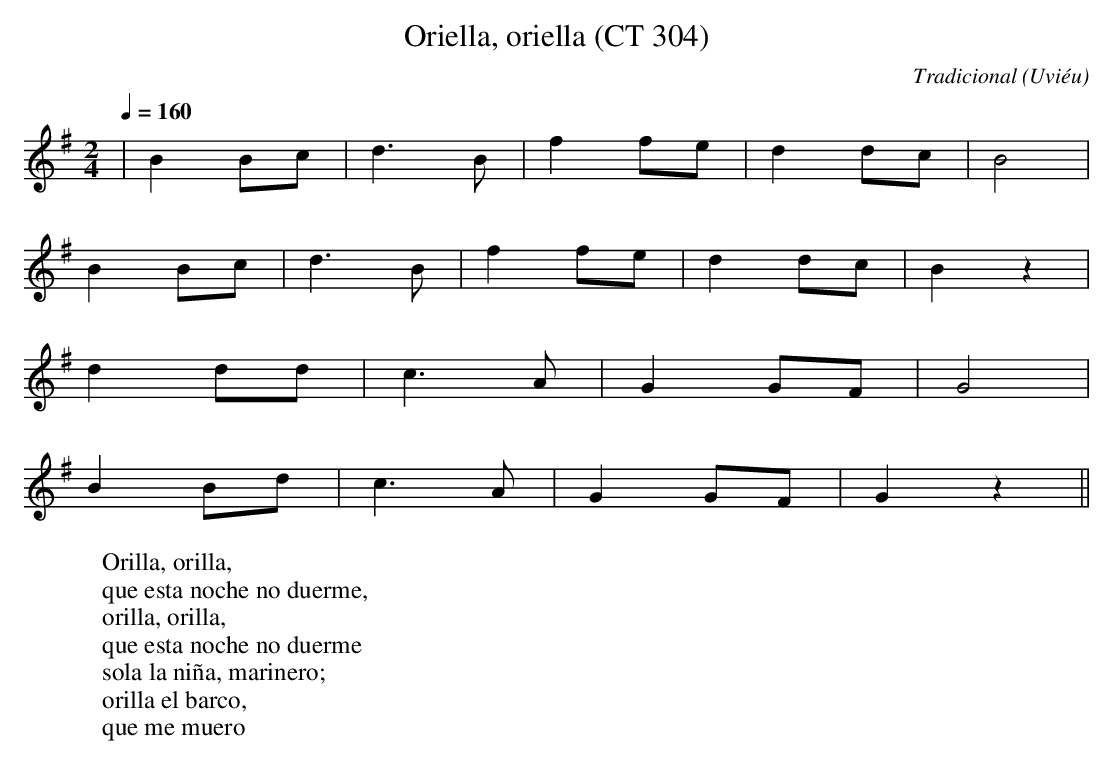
X:1
T:Oriella, oriella (CT 304)
C:Tradicional
O:Uviéu
M:2/4
L:1/8
Q:1/4=160
W:Orilla, orilla,
W:que esta noche no duerme,
W:orilla, orilla,
W:que esta noche no duerme
W:sola la niña, marinero;
W:orilla el barco,
W:que me muero
K:G
|B2 Bc|d3 B|f2 fe|d2 dc|B4|
B2 Bc|d3 B|f2 fe|d2 dc|B2 z2|
d2 dd|c3 A|G2 GF|G4|
B2 Bd|c3 A|G2 GF|G2 z2||
